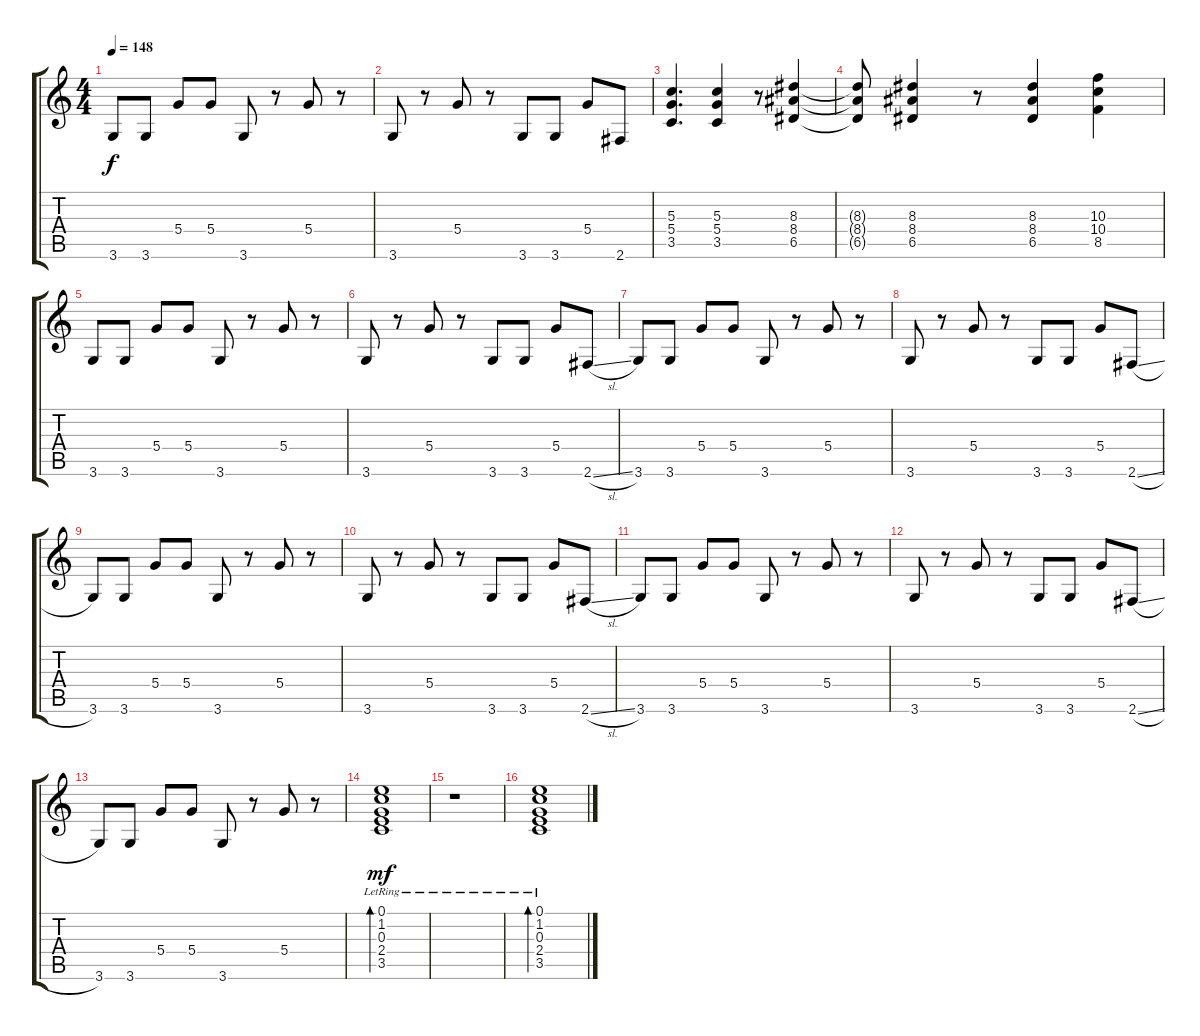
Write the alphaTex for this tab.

\track "" {instrument distortionguitar}
\staff {score tabs}
\tuning (E4 B3 G3 D3 A2 E2) {hide}
\ts (4 4)
\tempo 148
\clef g2
\ks c
3.6.8{dy f} 3.6.8 5.4.8 5.4.8 3.6.8 r.8 5.4.8 r.8 |
3.6.8 r.8 5.4.8 r.8 3.6.8 3.6.8 5.4.8 2.6.8 |
(5.3 5.4 3.5).4{d} (5.3 5.4 3.5).4 r.8 (8.3 8.4 6.5).4 |
(8.3{t} 8.4{t} 6.5{t}).8 (8.3 8.4 6.5).4 r.8 (8.3 8.4 6.5).4 (10.3 10.4 8.5).4 |
3.6.8 3.6.8 5.4.8 5.4.8 3.6.8 r.8 5.4.8 r.8 |
3.6.8 r.8 5.4.8 r.8 3.6.8 3.6.8 5.4.8 2.6{sl}.8 |
3.6.8 3.6.8 5.4.8 5.4.8 3.6.8 r.8 5.4.8 r.8 |
3.6.8 r.8 5.4.8 r.8 3.6.8 3.6.8 5.4.8 2.6{sl}.8 |
3.6.8 3.6.8 5.4.8 5.4.8 3.6.8 r.8 5.4.8 r.8 |
3.6.8 r.8 5.4.8 r.8 3.6.8 3.6.8 5.4.8 2.6{sl}.8 |
3.6.8 3.6.8 5.4.8 5.4.8 3.6.8 r.8 5.4.8 r.8 |
3.6.8 r.8 5.4.8 r.8 3.6.8 3.6.8 5.4.8 2.6{sl}.8 |
3.6.8 3.6.8 5.4.8 5.4.8 3.6.8 r.8 5.4.8 r.8 |
(0.1{lr} 1.2{lr} 0.3{lr} 2.4{lr} 3.5{lr}).1{bd 240 dy mf} |
r.1 |
(0.1{lr} 1.2{lr} 0.3{lr} 2.4{lr} 3.5{lr}).1{bd 240}
